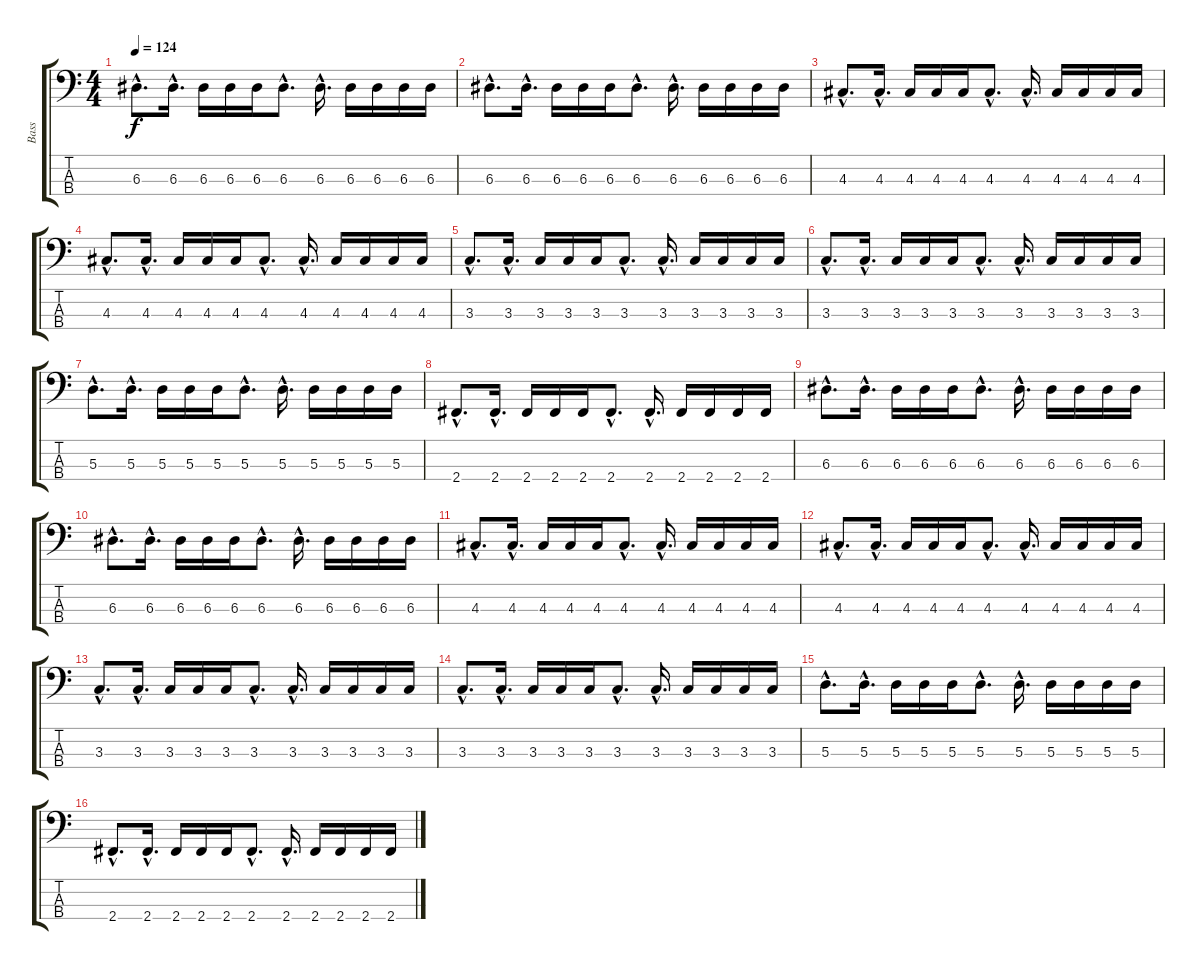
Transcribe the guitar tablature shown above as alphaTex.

\track ("Bass" "Bass") {instrument electricbassfinger}
\staff {score tabs}
\tuning (G2 D2 A1 E1) {hide}
\ts (4 4)
\tempo 124
\clef f4
\ks c
6.3{hac}.8{d dy f} 6.3{hac}.16{d} 6.3.16 6.3.16 6.3.16 6.3{hac}.8{d} 6.3{hac}.16{d} 6.3.16 6.3.16 6.3.16 6.3.16 |
6.3{hac}.8{d} 6.3{hac}.16{d} 6.3.16 6.3.16 6.3.16 6.3{hac}.8{d} 6.3{hac}.16{d} 6.3.16 6.3.16 6.3.16 6.3.16 |
4.3{hac}.8{d} 4.3{hac}.16{d} 4.3.16 4.3.16 4.3.16 4.3{hac}.8{d} 4.3{hac}.16{d} 4.3.16 4.3.16 4.3.16 4.3.16 |
4.3{hac}.8{d} 4.3{hac}.16{d} 4.3.16 4.3.16 4.3.16 4.3{hac}.8{d} 4.3{hac}.16{d} 4.3.16 4.3.16 4.3.16 4.3.16 |
3.3{hac}.8{d} 3.3{hac}.16{d} 3.3.16 3.3.16 3.3.16 3.3{hac}.8{d} 3.3{hac}.16{d} 3.3.16 3.3.16 3.3.16 3.3.16 |
3.3{hac}.8{d} 3.3{hac}.16{d} 3.3.16 3.3.16 3.3.16 3.3{hac}.8{d} 3.3{hac}.16{d} 3.3.16 3.3.16 3.3.16 3.3.16 |
5.3{hac}.8{d} 5.3{hac}.16{d} 5.3.16 5.3.16 5.3.16 5.3{hac}.8{d} 5.3{hac}.16{d} 5.3.16 5.3.16 5.3.16 5.3.16 |
2.4{hac}.8{d} 2.4{hac}.16{d} 2.4.16 2.4.16 2.4.16 2.4{hac}.8{d} 2.4{hac}.16{d} 2.4.16 2.4.16 2.4.16 2.4.16 |
6.3{hac}.8{d} 6.3{hac}.16{d} 6.3.16 6.3.16 6.3.16 6.3{hac}.8{d} 6.3{hac}.16{d} 6.3.16 6.3.16 6.3.16 6.3.16 |
6.3{hac}.8{d} 6.3{hac}.16{d} 6.3.16 6.3.16 6.3.16 6.3{hac}.8{d} 6.3{hac}.16{d} 6.3.16 6.3.16 6.3.16 6.3.16 |
4.3{hac}.8{d} 4.3{hac}.16{d} 4.3.16 4.3.16 4.3.16 4.3{hac}.8{d} 4.3{hac}.16{d} 4.3.16 4.3.16 4.3.16 4.3.16 |
4.3{hac}.8{d} 4.3{hac}.16{d} 4.3.16 4.3.16 4.3.16 4.3{hac}.8{d} 4.3{hac}.16{d} 4.3.16 4.3.16 4.3.16 4.3.16 |
3.3{hac}.8{d} 3.3{hac}.16{d} 3.3.16 3.3.16 3.3.16 3.3{hac}.8{d} 3.3{hac}.16{d} 3.3.16 3.3.16 3.3.16 3.3.16 |
3.3{hac}.8{d} 3.3{hac}.16{d} 3.3.16 3.3.16 3.3.16 3.3{hac}.8{d} 3.3{hac}.16{d} 3.3.16 3.3.16 3.3.16 3.3.16 |
5.3{hac}.8{d} 5.3{hac}.16{d} 5.3.16 5.3.16 5.3.16 5.3{hac}.8{d} 5.3{hac}.16{d} 5.3.16 5.3.16 5.3.16 5.3.16 |
2.4{hac}.8{d} 2.4{hac}.16{d} 2.4.16 2.4.16 2.4.16 2.4{hac}.8{d} 2.4{hac}.16{d} 2.4.16 2.4.16 2.4.16 2.4.16
